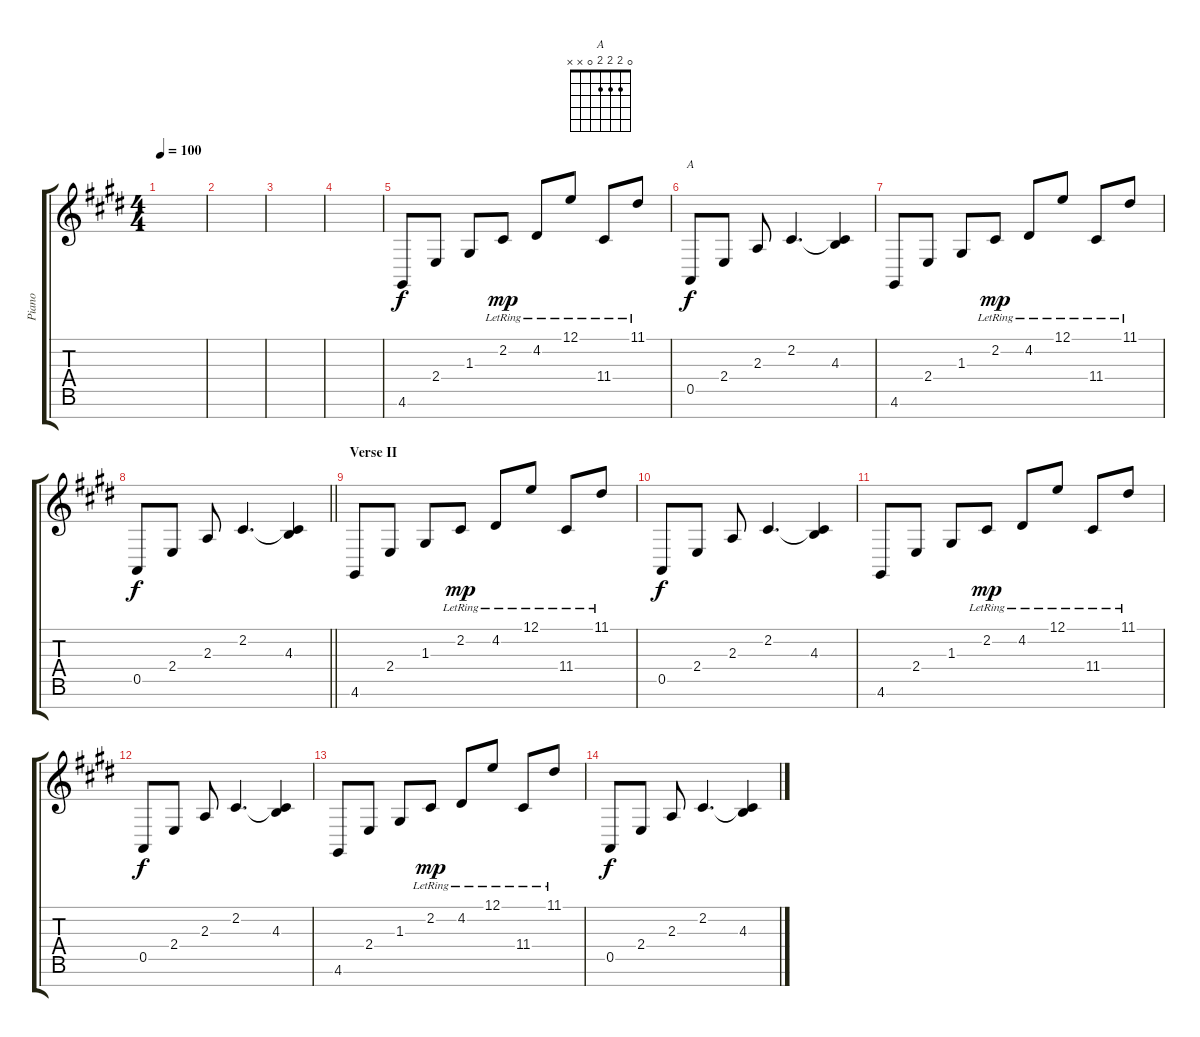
\track ("Piano" "Piano") {instrument brightacousticpiano}
\staff {score tabs}
\tuning (E4 B3 G3 D3 A2 E2 B1) {hide}
\chord ("A" 0 2 2 2 0 x x)
\ts (4 4)
\tempo 100
\clef g2
\ks e
|
|
|
|
4.6.8 2.4.8 1.3.8 2.2{lr}.8{dy mp} 4.2{lr}.8 12.1{lr}.8 11.4{lr}.8 11.1{lr}.8 |
0.5.8{ch "A" dy f} 2.4.8 2.3.8 2.2.4{d} (2.2{t} 4.3).4 |
4.6.8 2.4.8 1.3.8 2.2{lr}.8{dy mp} 4.2{lr}.8 12.1{lr}.8 11.4{lr}.8 11.1{lr}.8 |
\barLineRight lightlight
0.5.8{dy f} 2.4.8 2.3.8 2.2.4{d} (2.2{t} 4.3).4 |
\section ("" "Verse II")
4.6.8 2.4.8 1.3.8 2.2{lr}.8{dy mp} 4.2{lr}.8 12.1{lr}.8 11.4{lr}.8 11.1{lr}.8 |
0.5.8{dy f} 2.4.8 2.3.8 2.2.4{d} (2.2{t} 4.3).4 |
4.6.8 2.4.8 1.3.8 2.2{lr}.8{dy mp} 4.2{lr}.8 12.1{lr}.8 11.4{lr}.8 11.1{lr}.8 |
0.5.8{dy f} 2.4.8 2.3.8 2.2.4{d} (2.2{t} 4.3).4 |
4.6.8 2.4.8 1.3.8 2.2{lr}.8{dy mp} 4.2{lr}.8 12.1{lr}.8 11.4{lr}.8 11.1{lr}.8 |
0.5.8{dy f} 2.4.8 2.3.8 2.2.4{d} (2.2{t} 4.3).4
